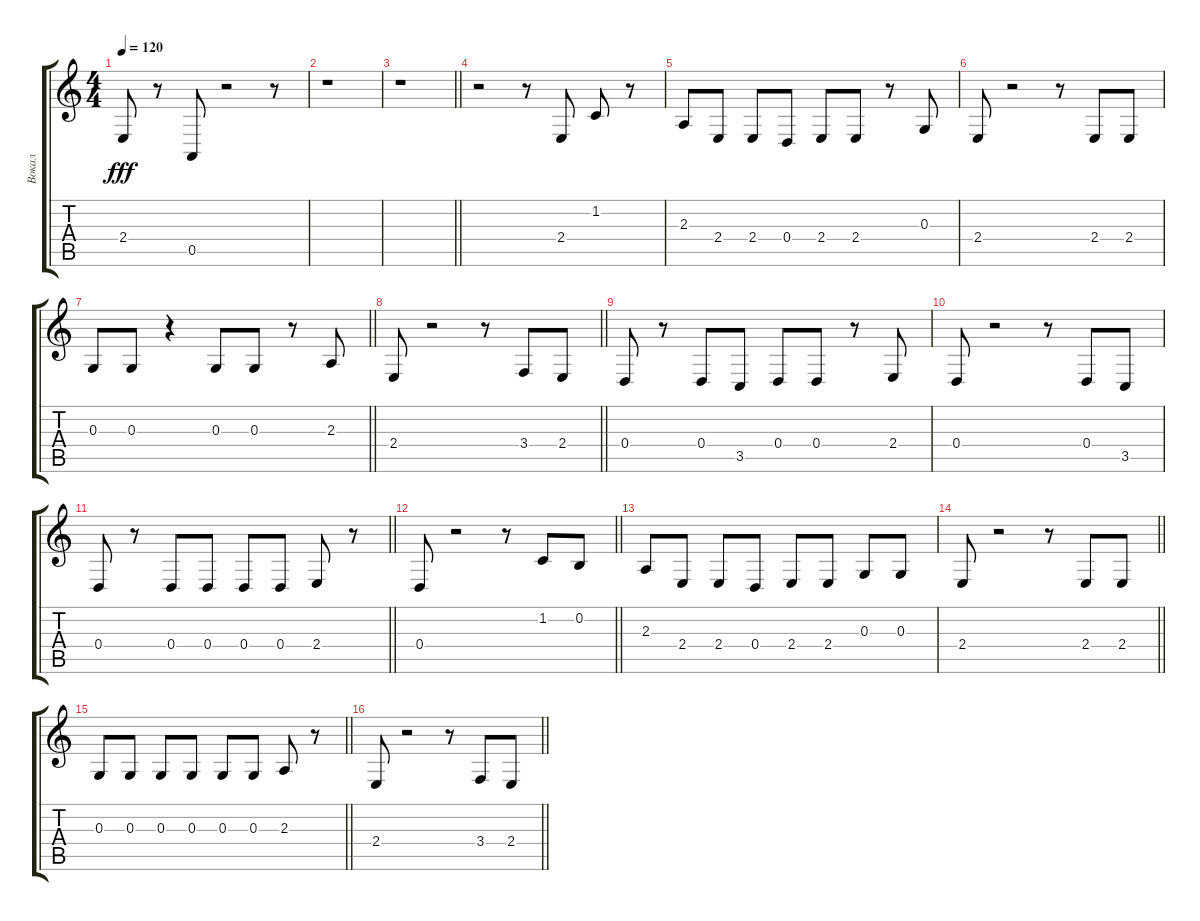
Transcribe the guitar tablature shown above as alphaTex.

\track ("Вокал" "Вокал") {solo instrument fx4atmosphere}
\staff {score tabs}
\tuning (E4 B3 G3 D3 A2 E2) {hide}
\ts (4 4)
\tempo 120
\clef g2
\ks c
2.4.8{dy fff} r.8 0.5.8 r.2 r.8 |
r.1 |
\barLineRight lightlight
r.1 |
r.2 r.8 2.4.8 1.2.8 r.8 |
2.3.8 2.4.8 2.4.8 0.4.8 2.4.8 2.4.8 r.8 0.3.8 |
2.4.8 r.2 r.8 2.4.8 2.4.8 |
\barLineRight lightlight
0.3.8 0.3.8 r.4 0.3.8 0.3.8 r.8 2.3.8 |
\barLineRight lightlight
2.4.8 r.2 r.8 3.4.8 2.4.8 |
0.4.8 r.8 0.4.8 3.5.8 0.4.8 0.4.8 r.8 2.4.8 |
0.4.8 r.2 r.8 0.4.8 3.5.8 |
\barLineRight lightlight
0.4.8 r.8 0.4.8 0.4.8 0.4.8 0.4.8 2.4.8 r.8 |
\barLineRight lightlight
0.4.8 r.2 r.8 1.2.8 0.2.8 |
2.3.8 2.4.8 2.4.8 0.4.8 2.4.8 2.4.8 0.3.8 0.3.8 |
\barLineRight lightlight
2.4.8 r.2 r.8 2.4.8 2.4.8 |
\barLineRight lightlight
0.3.8 0.3.8 0.3.8 0.3.8 0.3.8 0.3.8 2.3.8 r.8 |
\barLineRight lightlight
2.4.8 r.2 r.8 3.4.8 2.4.8
